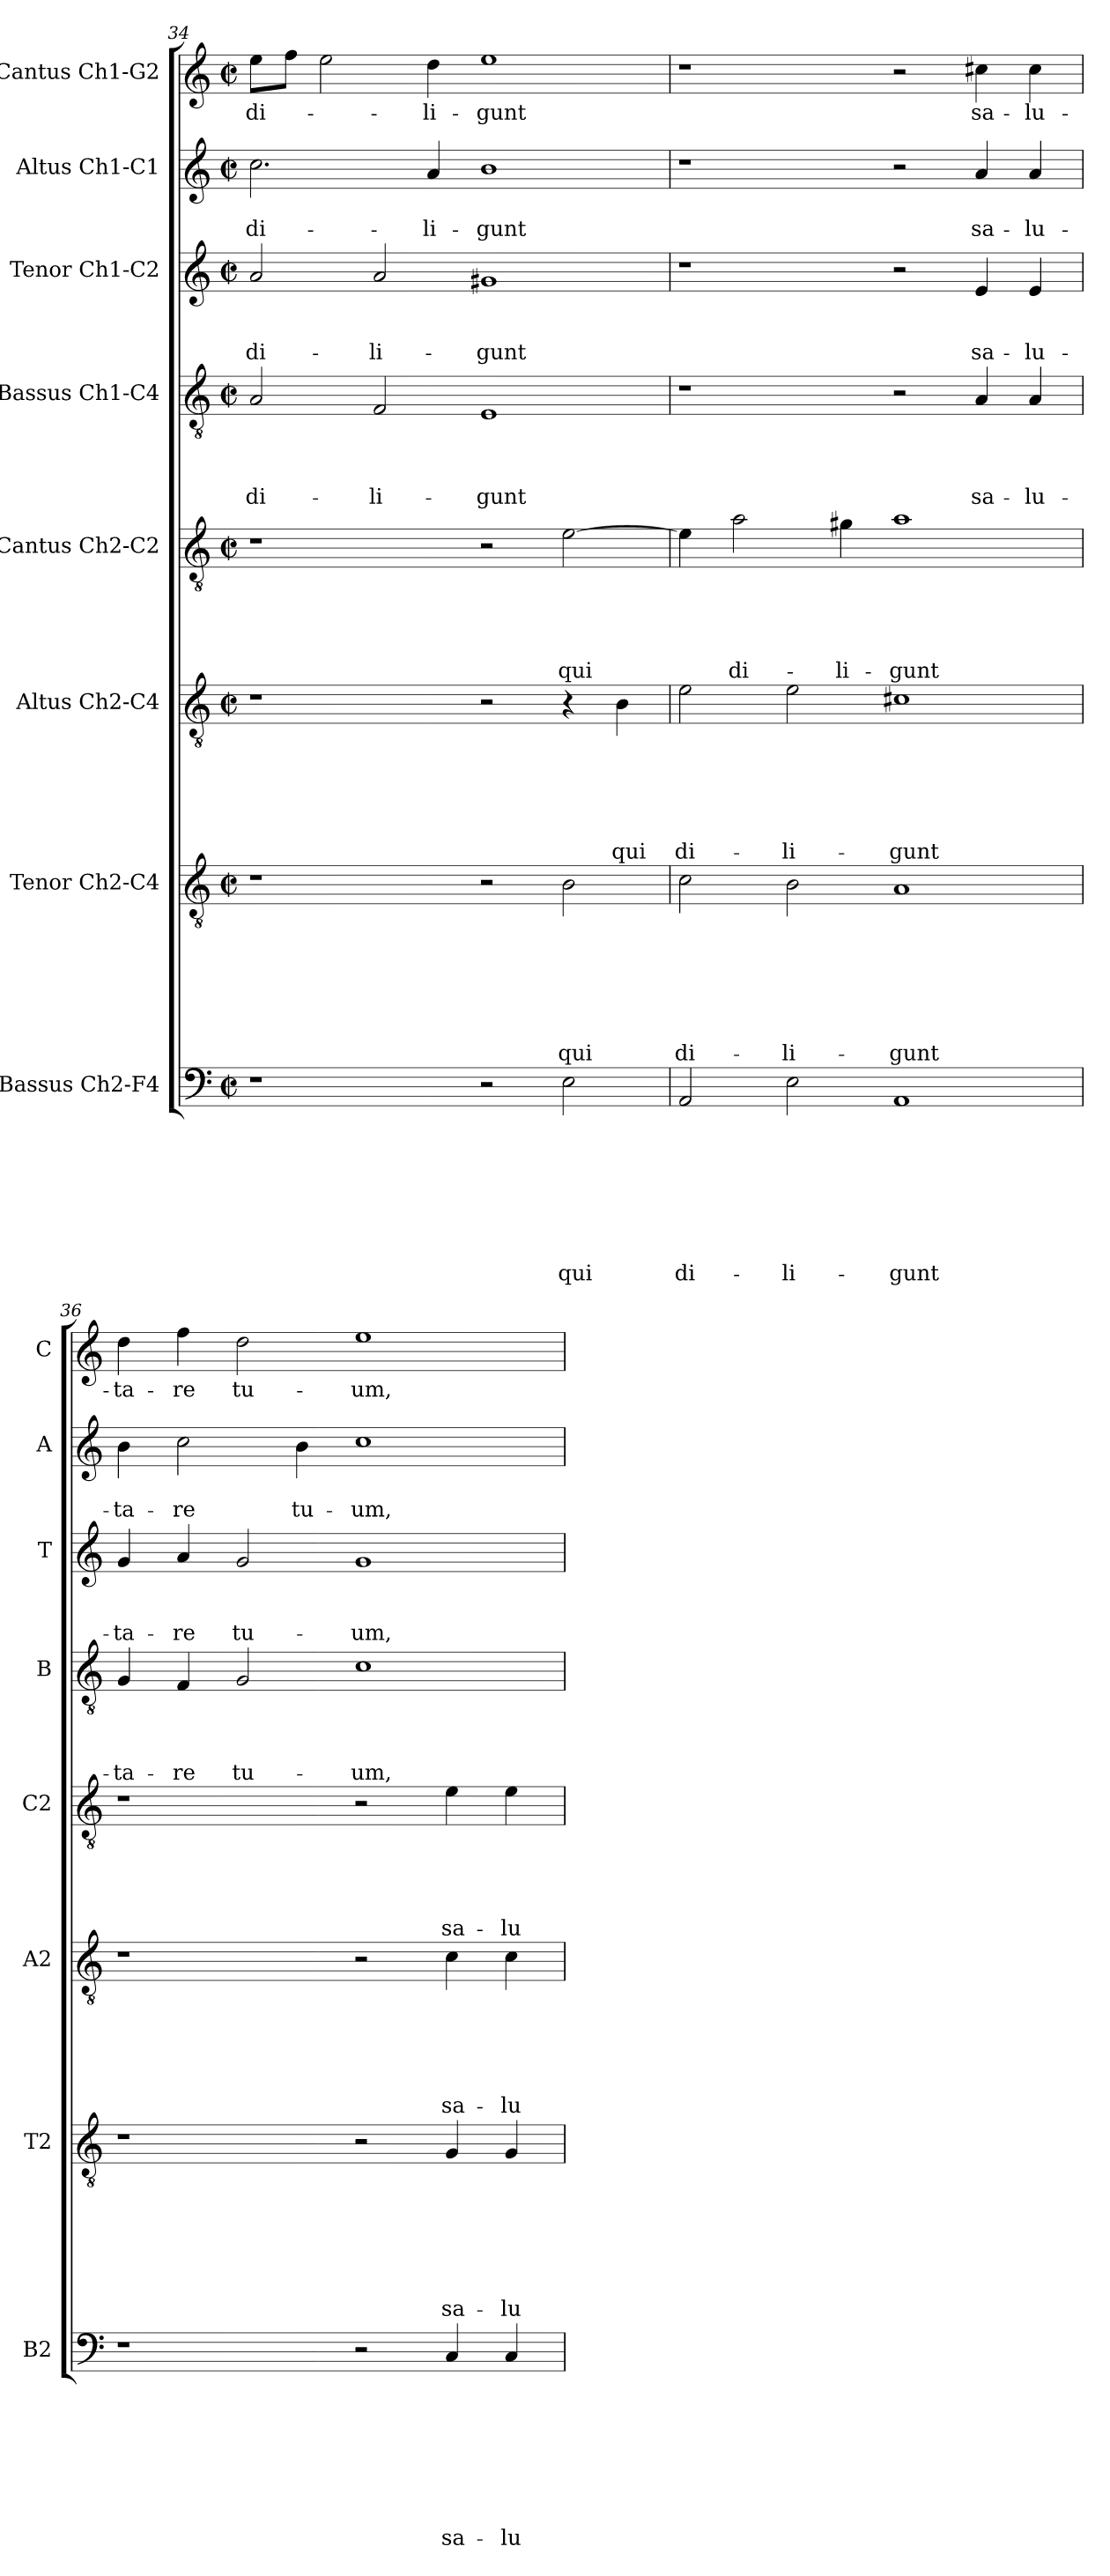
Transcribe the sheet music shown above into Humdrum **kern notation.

**kern	**text	**text	**text	**text	**text	**text	**text	**text	**kern	**text	**text	**text	**text	**text	**text	**text	**kern	**text	**text	**text	**text	**text	**text	**kern	**text	**text	**text	**text	**text	**kern	**text	**text	**text	**text	**kern	**text	**text	**text	**kern	**text	**text	**kern	**text
*part8	*part8	*part8	*part8	*part8	*part8	*part8	*part8	*part8	*part7	*part7	*part7	*part7	*part7	*part7	*part7	*part7	*part6	*part6	*part6	*part6	*part6	*part6	*part6	*part5	*part5	*part5	*part5	*part5	*part5	*part4	*part4	*part4	*part4	*part4	*part3	*part3	*part3	*part3	*part2	*part2	*part2	*part1	*part1
*staff8	*staff8	*staff8	*staff8	*staff8	*staff8	*staff8	*staff8	*staff8	*staff7	*staff7	*staff7	*staff7	*staff7	*staff7	*staff7	*staff7	*staff6	*staff6	*staff6	*staff6	*staff6	*staff6	*staff6	*staff5	*staff5	*staff5	*staff5	*staff5	*staff5	*staff4	*staff4	*staff4	*staff4	*staff4	*staff3	*staff3	*staff3	*staff3	*staff2	*staff2	*staff2	*staff1	*staff1
*I"Bassus Ch2-F4	*	*	*	*	*	*	*	*	*I"Tenor Ch2-C4	*	*	*	*	*	*	*	*I"Altus Ch2-C4	*	*	*	*	*	*	*I"Cantus Ch2-C2	*	*	*	*	*	*I"Bassus Ch1-C4	*	*	*	*	*I"Tenor Ch1-C2	*	*	*	*I"Altus Ch1-C1	*	*	*I"Cantus Ch1-G2	*
*I'B2	*	*	*	*	*	*	*	*	*I'T2	*	*	*	*	*	*	*	*I'A2	*	*	*	*	*	*	*I'C2	*	*	*	*	*	*I'B	*	*	*	*	*I'T	*	*	*	*I'A	*	*	*I'C	*
!!LO:PB:g=z
*clefF4	*	*	*	*	*	*	*	*	*clefGv2	*	*	*	*	*	*	*	*clefGv2	*	*	*	*	*	*	*clefGv2	*	*	*	*	*	*clefGv2	*	*	*	*	*clefG2	*	*	*	*clefG2	*	*	*clefG2	*
*k[]	*	*	*	*	*	*	*	*	*k[]	*	*	*	*	*	*	*	*k[]	*	*	*	*	*	*	*k[]	*	*	*	*	*	*k[]	*	*	*	*	*k[]	*	*	*	*k[]	*	*	*k[]	*
*C:	*	*	*	*	*	*	*	*	*C:	*	*	*	*	*	*	*	*C:	*	*	*	*	*	*	*C:	*	*	*	*	*	*C:	*	*	*	*	*C:	*	*	*	*C:	*	*	*C:	*
*M2/2	*	*	*	*	*	*	*	*	*M2/2	*	*	*	*	*	*	*	*M2/2	*	*	*	*	*	*	*M2/2	*	*	*	*	*	*M2/2	*	*	*	*	*M2/2	*	*	*	*M2/2	*	*	*M2/2	*
*met(c|)	*	*	*	*	*	*	*	*	*met(c|)	*	*	*	*	*	*	*	*met(c|)	*	*	*	*	*	*	*met(c|)	*	*	*	*	*	*met(c|)	*	*	*	*	*met(c|)	*	*	*	*met(c|)	*	*	*met(c|)	*
=34	=34	=34	=34	=34	=34	=34	=34	=34	=34	=34	=34	=34	=34	=34	=34	=34	=34	=34	=34	=34	=34	=34	=34	=34	=34	=34	=34	=34	=34	=34	=34	=34	=34	=34	=34	=34	=34	=34	=34	=34	=34	=34	=34
!	!	!	!	!	!	!	!	!	!	!	!	!	!	!	!	!	!	!	!	!	!	!	!	!	!	!	!	!	!	!	!	!	!	!LO:LY:b	!	!	!	!LO:LY:b	!	!	!LO:LY:b	!	!LO:LY:b
1r	.	.	.	.	.	.	.	.	1r	.	.	.	.	.	.	.	1r	.	.	.	.	.	.	1r	.	.	.	.	.	2A/	.	.	.	di-	2a/	.	.	di-	2.cc\	.	di-	8ee\L	di-
.	.	.	.	.	.	.	.	.	.	.	.	.	.	.	.	.	.	.	.	.	.	.	.	.	.	.	.	.	.	.	.	.	.	.	.	.	.	.	.	.	.	8ff\J	.
.	.	.	.	.	.	.	.	.	.	.	.	.	.	.	.	.	.	.	.	.	.	.	.	.	.	.	.	.	.	.	.	.	.	.	.	.	.	.	.	.	.	2ee\	.
!	!	!	!	!	!	!	!	!	!	!	!	!	!	!	!	!	!	!	!	!	!	!	!	!	!	!	!	!	!	!	!	!	!	!LO:LY:b	!	!	!	!LO:LY:b	!	!	!	!	!
.	.	.	.	.	.	.	.	.	.	.	.	.	.	.	.	.	.	.	.	.	.	.	.	.	.	.	.	.	.	2F/	.	.	.	-li-	2a/	.	.	-li-	.	.	.	.	.
!	!	!	!	!	!	!	!	!	!	!	!	!	!	!	!	!	!	!	!	!	!	!	!	!	!	!	!	!	!	!	!	!	!	!	!	!	!	!	!	!	!LO:LY:b	!	!LO:LY:b
.	.	.	.	.	.	.	.	.	.	.	.	.	.	.	.	.	.	.	.	.	.	.	.	.	.	.	.	.	.	.	.	.	.	.	.	.	.	.	4a/	.	-li-	4dd\	-li-
!	!	!	!	!	!	!	!	!	!	!	!	!	!	!	!	!	!	!	!	!	!	!	!	!	!	!	!	!	!	!	!	!	!	!LO:LY:b	!	!	!	!LO:LY:b	!	!	!LO:LY:b	!	!LO:LY:b
2r	.	.	.	.	.	.	.	.	2r	.	.	.	.	.	.	.	2r	.	.	.	.	.	.	2r	.	.	.	.	.	1E	.	.	.	-gunt	1g#X	.	.	-gunt	1b	.	-gunt	1ee	-gunt
!	!	!	!	!	!	!	!	!LO:LY:b	!	!	!	!	!	!	!	!LO:LY:b	!	!	!	!	!	!	!	!	!	!	!	!	!LO:LY:b	!	!	!	!	!	!	!	!	!	!	!	!	!	!
2E\	.	.	.	.	.	.	.	qui	2B\	.	.	.	.	.	.	qui	4r	.	.	.	.	.	.	[2e\	.	.	.	.	qui	.	.	.	.	.	.	.	.	.	.	.	.	.	.
!	!	!	!	!	!	!	!	!	!	!	!	!	!	!	!	!	!	!	!	!	!	!	!LO:LY:b	!	!	!	!	!	!	!	!	!	!	!	!	!	!	!	!	!	!	!	!
.	.	.	.	.	.	.	.	.	.	.	.	.	.	.	.	.	4B\	.	.	.	.	.	qui	.	.	.	.	.	.	.	.	.	.	.	.	.	.	.	.	.	.	.	.
=35	=35	=35	=35	=35	=35	=35	=35	=35	=35	=35	=35	=35	=35	=35	=35	=35	=35	=35	=35	=35	=35	=35	=35	=35	=35	=35	=35	=35	=35	=35	=35	=35	=35	=35	=35	=35	=35	=35	=35	=35	=35	=35	=35
!	!	!	!	!	!	!	!	!LO:LY:b	!	!	!	!	!	!	!	!LO:LY:b	!	!	!	!	!	!	!LO:LY:b	!	!	!	!	!	!	!	!	!	!	!	!	!	!	!	!	!	!	!	!
2AA/	.	.	.	.	.	.	.	di-	2c\	.	.	.	.	.	.	di-	2e\	.	.	.	.	.	di-	4e\]	.	.	.	.	.	1r	.	.	.	.	1r	.	.	.	1r	.	.	1r	.
!	!	!	!	!	!	!	!	!	!	!	!	!	!	!	!	!	!	!	!	!	!	!	!	!	!	!	!	!	!LO:LY:b	!	!	!	!	!	!	!	!	!	!	!	!	!	!
.	.	.	.	.	.	.	.	.	.	.	.	.	.	.	.	.	.	.	.	.	.	.	.	2a\	.	.	.	.	di-	.	.	.	.	.	.	.	.	.	.	.	.	.	.
!	!	!	!	!	!	!	!	!LO:LY:b	!	!	!	!	!	!	!	!LO:LY:b	!	!	!	!	!	!	!LO:LY:b	!	!	!	!	!	!	!	!	!	!	!	!	!	!	!	!	!	!	!	!
2E\	.	.	.	.	.	.	.	-li-	2B\	.	.	.	.	.	.	-li-	2e\	.	.	.	.	.	-li-	.	.	.	.	.	.	.	.	.	.	.	.	.	.	.	.	.	.	.	.
!	!	!	!	!	!	!	!	!	!	!	!	!	!	!	!	!	!	!	!	!	!	!	!	!	!	!	!	!	!LO:LY:b	!	!	!	!	!	!	!	!	!	!	!	!	!	!
.	.	.	.	.	.	.	.	.	.	.	.	.	.	.	.	.	.	.	.	.	.	.	.	4g#X\	.	.	.	.	-li-	.	.	.	.	.	.	.	.	.	.	.	.	.	.
!	!	!	!	!	!	!	!	!LO:LY:b	!	!	!	!	!	!	!	!LO:LY:b	!	!	!	!	!	!	!LO:LY:b	!	!	!	!	!	!LO:LY:b	!	!	!	!	!	!	!	!	!	!	!	!	!	!
1AA	.	.	.	.	.	.	.	-gunt	1A	.	.	.	.	.	.	-gunt	1c#X	.	.	.	.	.	-gunt	1a	.	.	.	.	-gunt	2r	.	.	.	.	2r	.	.	.	2r	.	.	2r	.
!	!	!	!	!	!	!	!	!	!	!	!	!	!	!	!	!	!	!	!	!	!	!	!	!	!	!	!	!	!	!	!	!	!	!LO:LY:b	!	!	!	!LO:LY:b	!	!	!LO:LY:b	!	!LO:LY:b
.	.	.	.	.	.	.	.	.	.	.	.	.	.	.	.	.	.	.	.	.	.	.	.	.	.	.	.	.	.	4A/	.	.	.	sa-	4e/	.	.	sa-	4a/	.	sa-	4cc#X\	sa-
!	!	!	!	!	!	!	!	!	!	!	!	!	!	!	!	!	!	!	!	!	!	!	!	!	!	!	!	!	!	!	!	!	!	!LO:LY:b	!	!	!	!LO:LY:b	!	!	!LO:LY:b	!	!LO:LY:b
.	.	.	.	.	.	.	.	.	.	.	.	.	.	.	.	.	.	.	.	.	.	.	.	.	.	.	.	.	.	4A/	.	.	.	-lu-	4e/	.	.	-lu-	4a/	.	-lu-	4cc#\	-lu-
=36	=36	=36	=36	=36	=36	=36	=36	=36	=36	=36	=36	=36	=36	=36	=36	=36	=36	=36	=36	=36	=36	=36	=36	=36	=36	=36	=36	=36	=36	=36	=36	=36	=36	=36	=36	=36	=36	=36	=36	=36	=36	=36	=36
!	!	!	!	!	!	!	!	!	!	!	!	!	!	!	!	!	!	!	!	!	!	!	!	!	!	!	!	!	!	!	!	!	!	!LO:LY:b	!	!	!	!LO:LY:b	!	!	!LO:LY:b	!	!LO:LY:b
1r	.	.	.	.	.	.	.	.	1r	.	.	.	.	.	.	.	1r	.	.	.	.	.	.	1r	.	.	.	.	.	4G/	.	.	.	-ta-	4g/	.	.	-ta-	4b\	.	-ta-	4dd\	-ta-
!	!	!	!	!	!	!	!	!	!	!	!	!	!	!	!	!	!	!	!	!	!	!	!	!	!	!	!	!	!	!	!	!	!	!LO:LY:b	!	!	!	!LO:LY:b	!	!	!LO:LY:b	!	!LO:LY:b
.	.	.	.	.	.	.	.	.	.	.	.	.	.	.	.	.	.	.	.	.	.	.	.	.	.	.	.	.	.	4F/	.	.	.	-re	4a/	.	.	-re	2cc\	.	-re	4ff\	-re
!	!	!	!	!	!	!	!	!	!	!	!	!	!	!	!	!	!	!	!	!	!	!	!	!	!	!	!	!	!	!	!	!	!	!LO:LY:b	!	!	!	!LO:LY:b	!	!	!	!	!LO:LY:b
.	.	.	.	.	.	.	.	.	.	.	.	.	.	.	.	.	.	.	.	.	.	.	.	.	.	.	.	.	.	2G/	.	.	.	tu-	2g/	.	.	tu-	.	.	.	2dd\	tu-
!	!	!	!	!	!	!	!	!	!	!	!	!	!	!	!	!	!	!	!	!	!	!	!	!	!	!	!	!	!	!	!	!	!	!	!	!	!	!	!	!	!LO:LY:b	!	!
.	.	.	.	.	.	.	.	.	.	.	.	.	.	.	.	.	.	.	.	.	.	.	.	.	.	.	.	.	.	.	.	.	.	.	.	.	.	.	4b\	.	tu-	.	.
!	!	!	!	!	!	!	!	!	!	!	!	!	!	!	!	!	!	!	!	!	!	!	!	!	!	!	!	!	!	!	!	!	!	!LO:LY:b	!	!	!	!LO:LY:b	!	!	!LO:LY:b	!	!LO:LY:b
2r	.	.	.	.	.	.	.	.	2r	.	.	.	.	.	.	.	2r	.	.	.	.	.	.	2r	.	.	.	.	.	1c	.	.	.	-um,	1g	.	.	-um,	1cc	.	-um,	1ee	-um,
!	!	!	!	!	!	!	!	!LO:LY:b	!	!	!	!	!	!	!	!LO:LY:b	!	!	!	!	!	!	!LO:LY:b	!	!	!	!	!	!LO:LY:b	!	!	!	!	!	!	!	!	!	!	!	!	!	!
4C/	.	.	.	.	.	.	.	sa-	4G/	.	.	.	.	.	.	sa-	4c\	.	.	.	.	.	sa-	4e\	.	.	.	.	sa-	.	.	.	.	.	.	.	.	.	.	.	.	.	.
!	!	!	!	!	!	!	!	!LO:LY:b	!	!	!	!	!	!	!	!LO:LY:b	!	!	!	!	!	!	!LO:LY:b	!	!	!	!	!	!LO:LY:b	!	!	!	!	!	!	!	!	!	!	!	!	!	!
4C/	.	.	.	.	.	.	.	-lu-	4G/	.	.	.	.	.	.	-lu-	4c\	.	.	.	.	.	-lu-	4e\	.	.	.	.	-lu-	.	.	.	.	.	.	.	.	.	.	.	.	.	.
=	=	=	=	=	=	=	=	=	=	=	=	=	=	=	=	=	=	=	=	=	=	=	=	=	=	=	=	=	=	=	=	=	=	=	=	=	=	=	=	=	=	=	=
*-	*-	*-	*-	*-	*-	*-	*-	*-	*-	*-	*-	*-	*-	*-	*-	*-	*-	*-	*-	*-	*-	*-	*-	*-	*-	*-	*-	*-	*-	*-	*-	*-	*-	*-	*-	*-	*-	*-	*-	*-	*-	*-	*-
